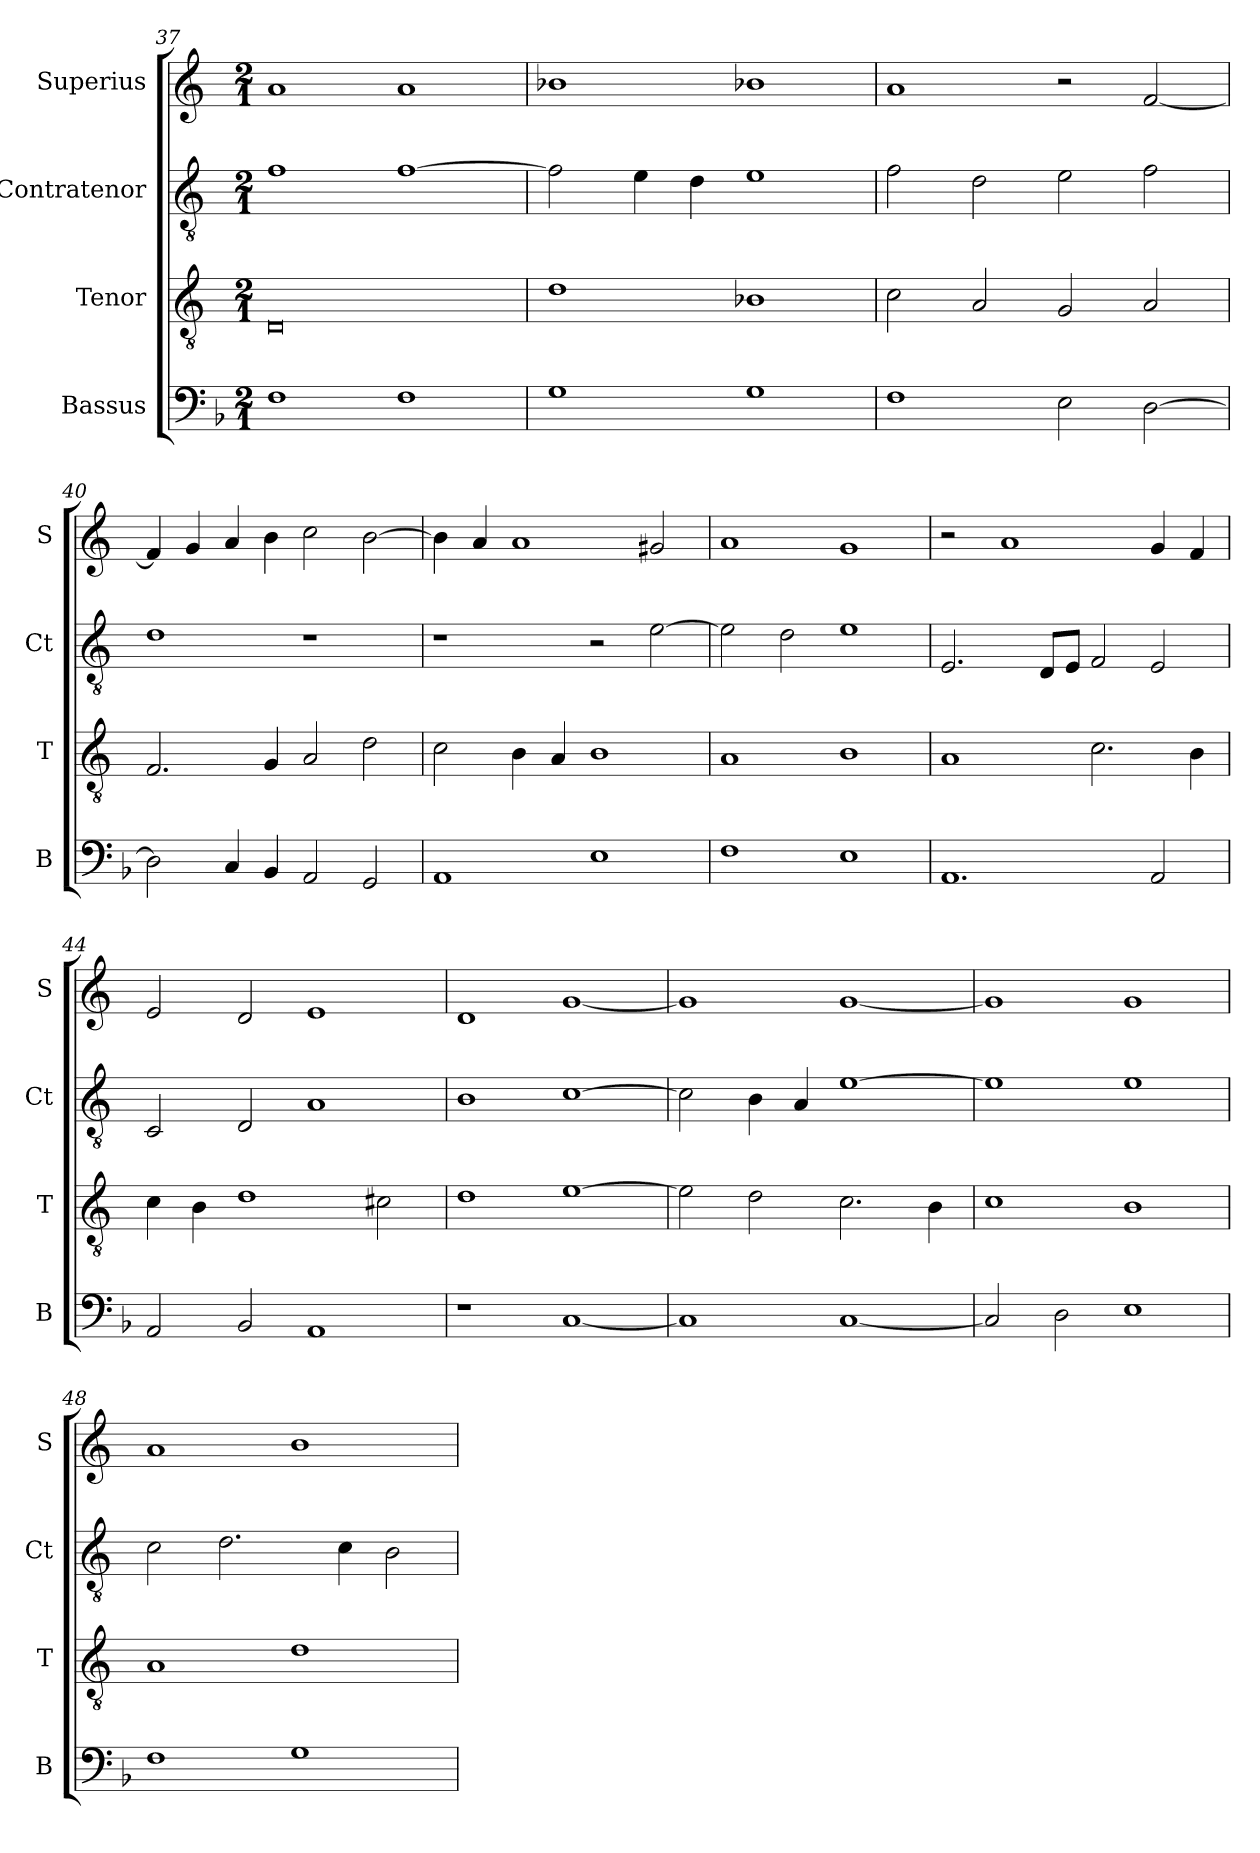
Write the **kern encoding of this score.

**kern	**kern	**kern	**kern
*part4	*part3	*part2	*part1
*staff4	*staff3	*staff2	*staff1
*I"Bassus	*I"Tenor	*I"Contratenor	*I"Superius
*I'B	*I'T	*I'Ct	*I'S
*clefF4	*clefGv2	*clefGv2	*clefG2
*k[b-]	*k[]	*k[]	*k[]
*M2/1	*M2/1	*M2/1	*M2/1
=37	=37	=37	=37
1F	0D	1f	1a
1F	.	[1f	1a
=38	=38	=38	=38
1G	1d	2f\]	1b-X
.	.	4e\	.
.	.	4d\	.
1G	1B-X	1e	1b-X
=39	=39	=39	=39
1F	2c\	2f\	1a
.	2A/	2d\	.
2E\	2G/	2e\	2r
[2D\	2A/	2f\	[2f/
=40	=40	=40	=40
2D\]	2.F/	1d	4f/]
.	.	.	4g/
4C/	.	.	4a/
4BB-/	4G/	.	4b\
2AA/	2A/	1r	2cc\
2GG/	2d\	.	[2b\
=41	=41	=41	=41
1AA	2c\	1r	4b\]
.	.	.	4a/
.	4B\	.	1a
.	4A/	.	.
1E	1B	2r	.
.	.	[2e\	2g#X/
=42	=42	=42	=42
1F	1A	2e\]	1a
.	.	2d\	.
1E	1B	1e	1g
=43	=43	=43	=43
1.AA	1A	2.E/	2r
.	.	.	1a
.	.	8D/L	.
.	.	8E/J	.
.	2.c\	2F/	.
2AA/	.	2E/	4g/
.	4B\	.	4f/
=44	=44	=44	=44
2AA/	4c\	2C/	2e/
.	4B\	.	.
2BB-/	1d	2D/	2d/
1AA	.	1A	1e
.	2c#X\	.	.
=45	=45	=45	=45
1r	1d	1B	1d
[1C	[1e	[1c	[1g
=46	=46	=46	=46
1C]	2e\]	2c\]	1g]
.	2d\	4B\	.
.	.	4A/	.
[1C	2.c\	[1e	[1g
.	4B\	.	.
=47	=47	=47	=47
2C/]	1c	1e]	1g]
2D\	.	.	.
1E	1B	1e	1g
=48	=48	=48	=48
1F	1A	2c\	1a
.	.	2.d\	.
1G	1d	.	1b
.	.	4c\	.
.	.	2B\	.
=	=	=	=
*-	*-	*-	*-
